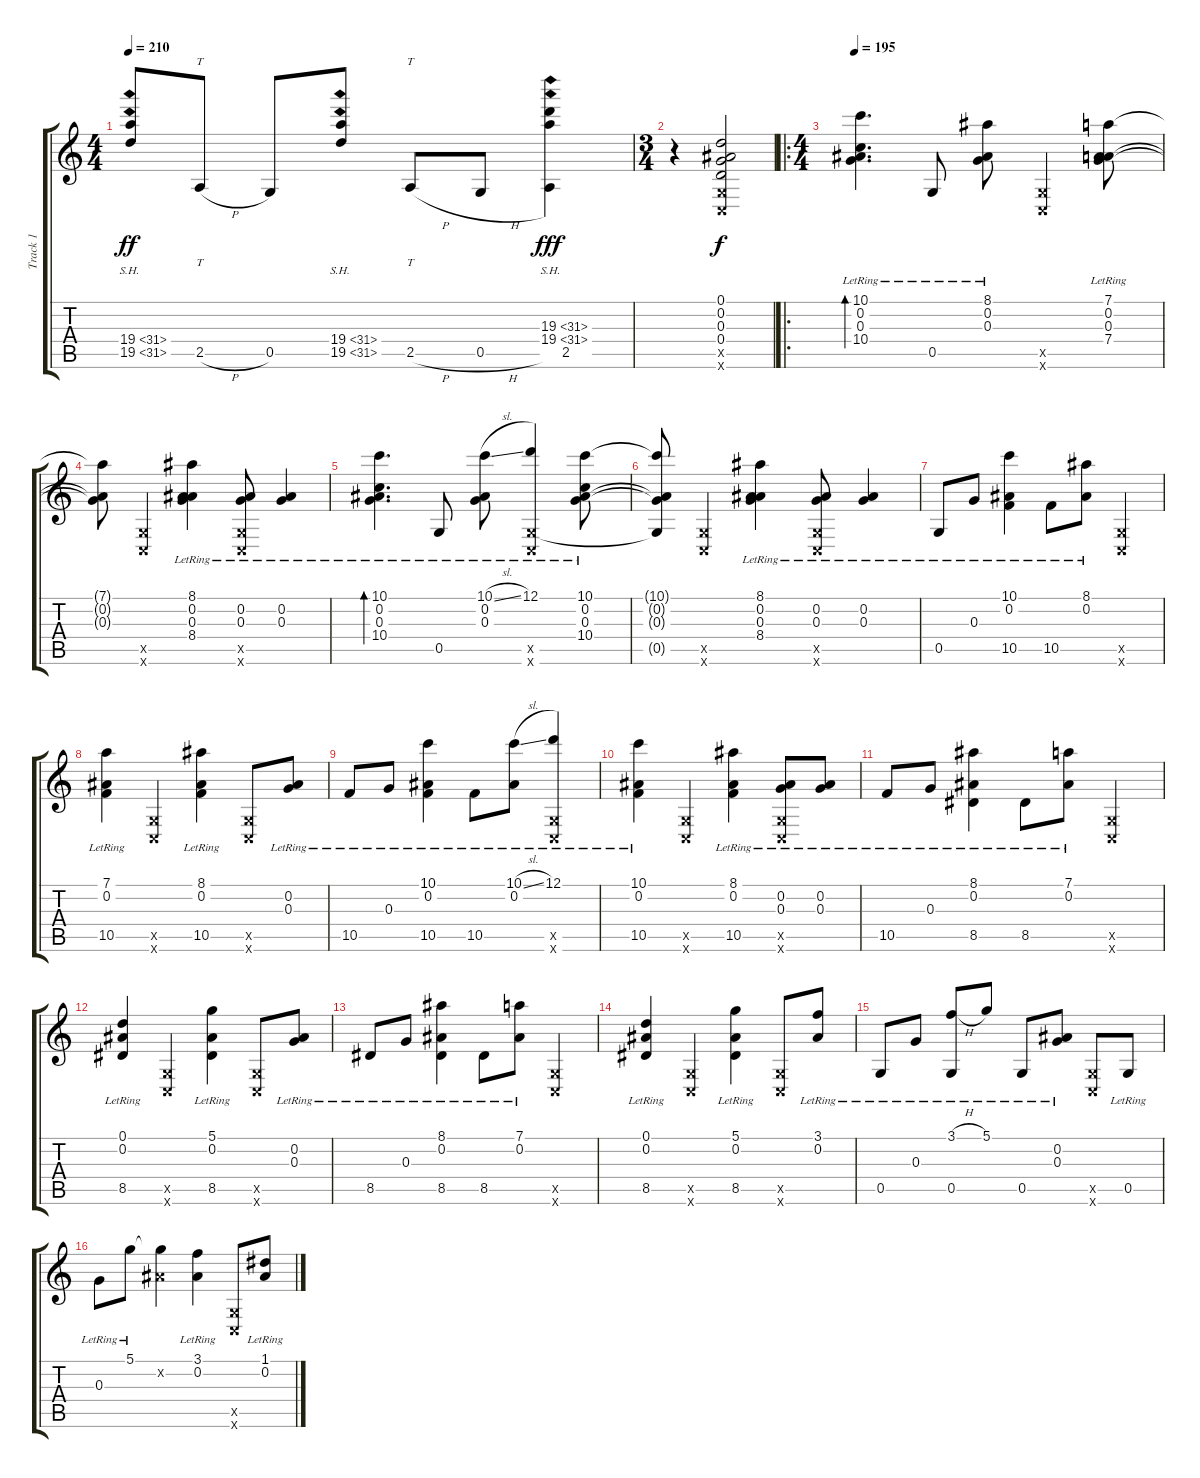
\track ("Track 1" "Track 1") {instrument acousticguitarsteel}
\staff {score tabs}
\tuning (D4 Bb3 G3 D3 G2 C2) {hide}
\ts (4 4)
\tempo 210
\clef g2
\ks c
(19.4{sh 12} 19.5{sh 12}).8{dy ff} 2.5{h}.8{tt} 0.5.8 (19.4{sh 12} 19.5{sh 12}).8 2.5{h}.8{tt} 0.5{h}.8 (19.3{sh 12} 19.4{sh 12} 2.5).4{dy fff} |
\ts (3 4)
r.4 (0.1 0.2 0.3 0.4 0.5{x} 0.6{x}).2{dy f} |
\ro
\ts (4 4)
\tempo 195
(10.1{lr} 0.2{lr} 0.3{lr} 10.4{lr}).4{d bd 480} 0.5{lr}.8 (8.1{lr} 0.2{lr} 0.3{lr}).8 (0.5{x} 0.6{x}).4 (7.1{lr} 0.2{lr} 0.3{lr} 7.4{lr}).8 |
(7.1{t} 0.2{t} 0.3{t}).8 (0.5{x} 0.6{x}).4 (8.1{lr} 0.2{lr} 0.3{lr} 8.4{lr}).4 (0.2{lr} 0.3{lr} 0.5{x} 0.6{x}).8 (0.2{lr} 0.3{lr}).4 |
(10.1{lr} 0.2{lr} 0.3{lr} 10.4{lr}).4{d bd 480} 0.5{lr}.8 (10.1{sl lr} 0.2{lr} 0.3{lr}).8 (12.1{lr} 0.5{x} 0.6{x}).4 (10.1{lr} 0.2{lr} 0.3{lr} 10.4{lr}).8 |
(10.1{t} 0.2{t} 0.3{t} 0.5{t}).8 (0.5{x} 0.6{x}).4 (8.1{lr} 0.2{lr} 0.3{lr} 8.4{lr}).4 (0.2{lr} 0.3{lr} 0.5{x} 0.6{x}).8 (0.2{lr} 0.3{lr}).4 |
0.5{lr}.8 0.3{lr}.8 (10.1{lr} 0.2{lr} 10.5{lr}).4 10.5{lr}.8 (8.1{lr} 0.2{lr}).8 (0.5{x} 0.6{x}).4 |
(7.1{lr} 0.2{lr} 10.5{lr}).4 (0.5{x} 0.6{x}).4 (8.1{lr} 0.2{lr} 10.5{lr}).4 (0.5{x} 0.6{x}).8 (0.2{lr} 0.3{lr}).8 |
10.5{lr}.8 0.3{lr}.8 (10.1{lr} 0.2{lr} 10.5{lr}).4 10.5{lr}.8 (10.1{sl lr} 0.2{lr}).8 (12.1{lr} 0.5{x} 0.6{x}).4 |
(10.1{lr} 0.2{lr} 10.5{lr}).4 (0.5{x} 0.6{x}).4 (8.1{lr} 0.2{lr} 10.5{lr}).4 (0.2{lr} 0.3{lr} 0.5{x} 0.6{x}).8 (0.2{lr} 0.3{lr}).8 |
10.5{lr}.8 0.3{lr}.8 (8.1{lr} 0.2{lr} 8.5{lr}).4 8.5{lr}.8 (7.1{lr} 0.2{lr}).8 (0.5{x} 0.6{x}).4 |
(0.1{lr} 0.2{lr} 8.5{lr}).4 (0.5{x} 0.6{x}).4 (5.1{lr} 0.2{lr} 8.5{lr}).4 (0.5{x} 0.6{x}).8 (0.2{lr} 0.3{lr}).8 |
8.5{lr}.8 0.3{lr}.8 (8.1{lr} 0.2{lr} 8.5{lr}).4 8.5{lr}.8 (7.1{lr} 0.2{lr}).8 (0.5{x} 0.6{x}).4 |
(0.1{lr} 0.2{lr} 8.5{lr}).4 (0.5{x} 0.6{x}).4 (5.1{lr} 0.2{lr} 8.5{lr}).4 (0.5{x} 0.6{x}).8 (3.1{lr} 0.2{lr}).8 |
0.5{lr}.8 0.3{lr}.8 (3.1{h lr} 0.5{lr}).8 5.1{lr}.8 0.5{lr}.8 (0.2{lr} 0.3{lr}).8 (0.5{x} 0.6{x}).8 0.5{lr}.8 |
0.3{lr}.8 5.1{lr}.8 (5.1{t} 0.2{x}).4 (3.1{lr} 0.2{lr}).4 (0.5{x} 0.6{x}).8 (1.1{lr} 0.2{lr}).8
